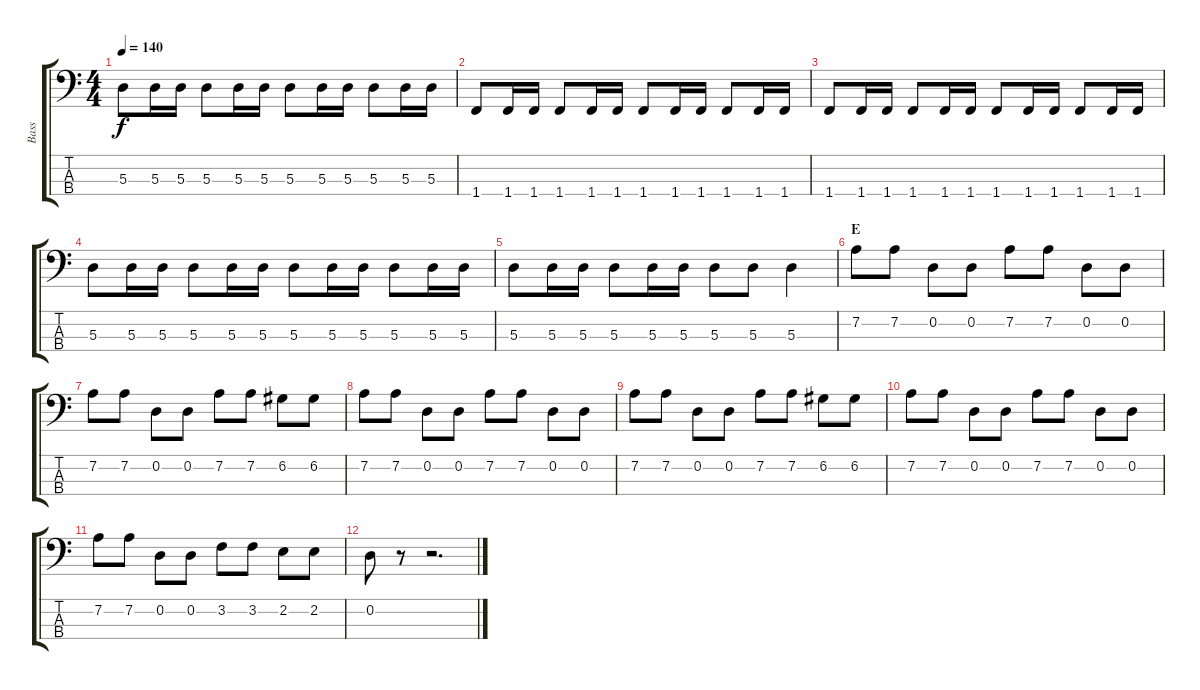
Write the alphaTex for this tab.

\track ("Bass" "Bass") {instrument electricbassfinger}
\staff {score tabs}
\tuning (G2 D2 A1 E1) {hide}
\ts (4 4)
\tempo 140
\clef f4
\ks c
5.3.8{dy f} 5.3.16 5.3.16 5.3.8 5.3.16 5.3.16 5.3.8 5.3.16 5.3.16 5.3.8 5.3.16 5.3.16 |
1.4.8 1.4.16 1.4.16 1.4.8 1.4.16 1.4.16 1.4.8 1.4.16 1.4.16 1.4.8 1.4.16 1.4.16 |
1.4.8 1.4.16 1.4.16 1.4.8 1.4.16 1.4.16 1.4.8 1.4.16 1.4.16 1.4.8 1.4.16 1.4.16 |
5.3.8 5.3.16 5.3.16 5.3.8 5.3.16 5.3.16 5.3.8 5.3.16 5.3.16 5.3.8 5.3.16 5.3.16 |
5.3.8 5.3.16 5.3.16 5.3.8 5.3.16 5.3.16 5.3.8 5.3.8 5.3.4 |
\section ("" "E")
7.2.8 7.2.8 0.2.8 0.2.8 7.2.8 7.2.8 0.2.8 0.2.8 |
7.2.8 7.2.8 0.2.8 0.2.8 7.2.8 7.2.8 6.2.8 6.2.8 |
7.2.8 7.2.8 0.2.8 0.2.8 7.2.8 7.2.8 0.2.8 0.2.8 |
7.2.8 7.2.8 0.2.8 0.2.8 7.2.8 7.2.8 6.2.8 6.2.8 |
7.2.8 7.2.8 0.2.8 0.2.8 7.2.8 7.2.8 0.2.8 0.2.8 |
7.2.8 7.2.8 0.2.8 0.2.8 3.2.8 3.2.8 2.2.8 2.2.8 |
0.2.8 r.8 r.2{d}
